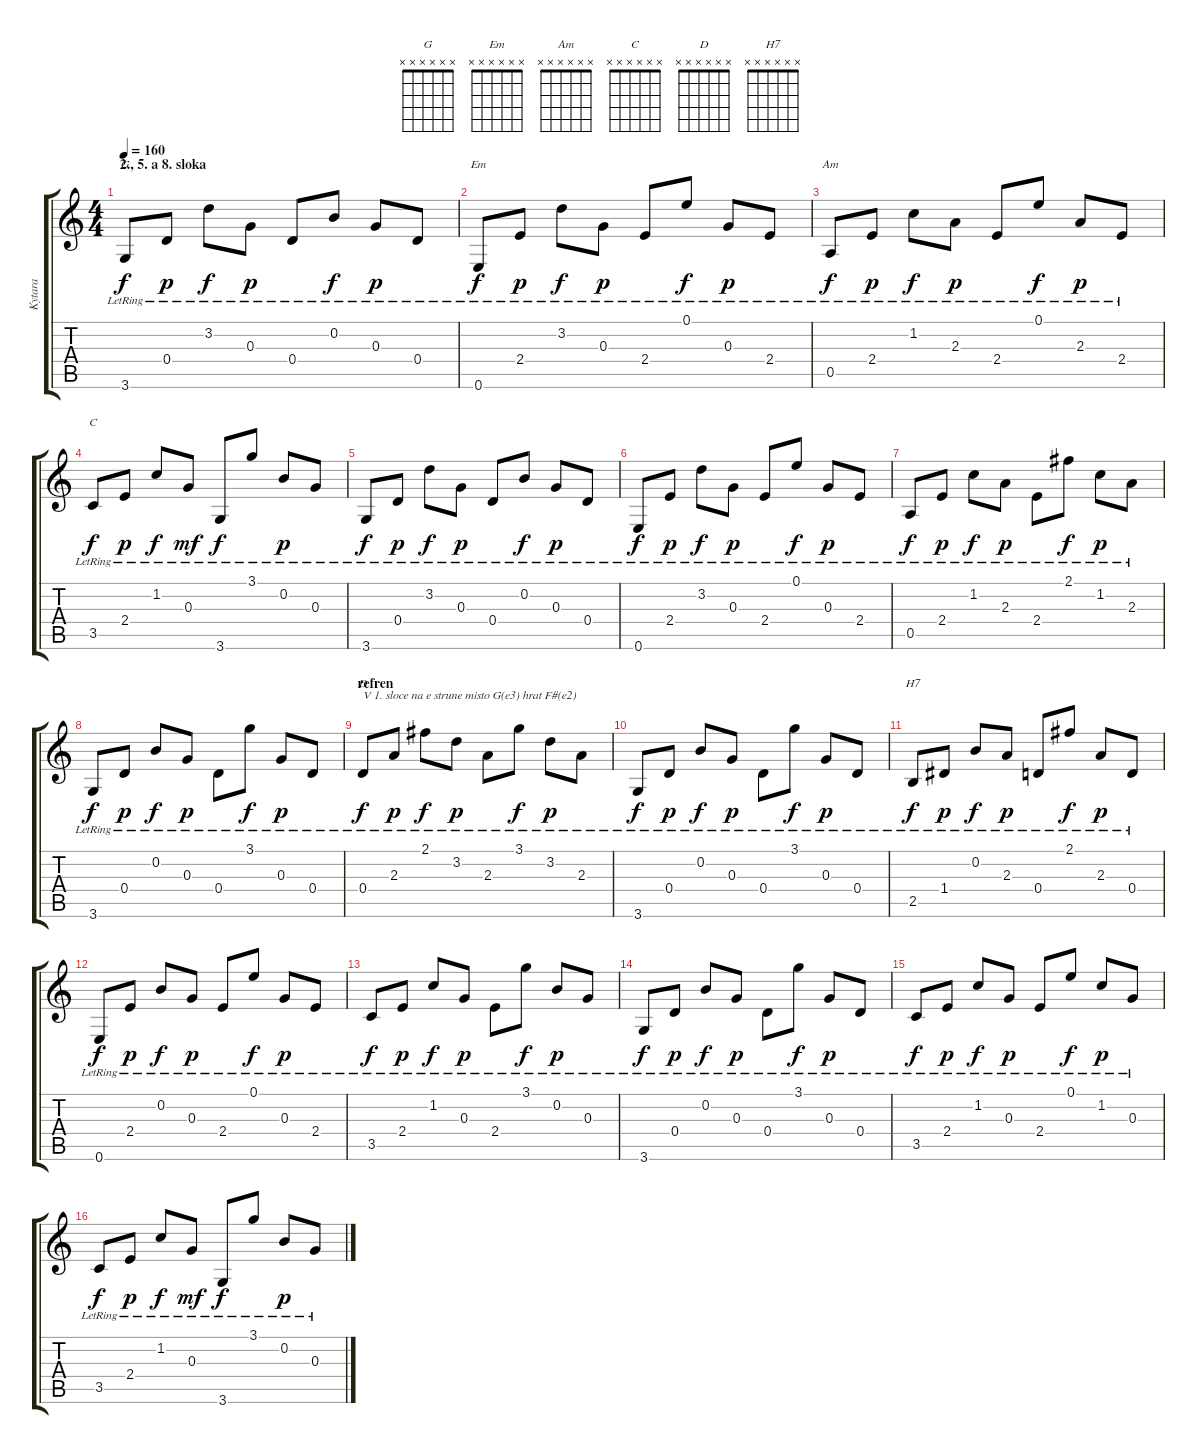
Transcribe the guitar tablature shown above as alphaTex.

\track ("Kytara" "Kytara") {instrument acousticguitarnylon}
\staff {score tabs}
\tuning (E4 B3 G3 D3 A2 E2) {hide}
\chord ("G" x x x x x x)
\chord ("Em" x x x x x x)
\chord ("Am" x x x x x x)
\chord ("C" x x x x x x)
\chord ("D" x x x x x x)
\chord ("H7" x x x x x x)
\ts (4 4)
\section ("" "2., 5. a 8. sloka")
\tempo 160
\clef g2
\ks c
3.6{lr}.8{ch "G" dy f} 0.4{lr}.8{dy p} 3.2{lr}.8{dy f} 0.3{lr}.8{dy p} 0.4{lr}.8 0.2{lr}.8{dy f} 0.3{lr}.8{dy p} 0.4{lr}.8 |
0.6{lr}.8{ch "Em" dy f} 2.4{lr}.8{dy p} 3.2{lr}.8{dy f} 0.3{lr}.8{dy p} 2.4{lr}.8 0.1{lr}.8{dy f} 0.3{lr}.8{dy p} 2.4{lr}.8 |
0.5{lr}.8{ch "Am" dy f} 2.4{lr}.8{dy p} 1.2{lr}.8{dy f} 2.3{lr}.8{dy p} 2.4{lr}.8 0.1{lr}.8{dy f} 2.3{lr}.8{dy p} 2.4{lr}.8 |
3.5{lr}.8{ch "C" dy f} 2.4{lr}.8{dy p} 1.2{lr}.8{dy f} 0.3{lr}.8{dy mf} 3.6{lr}.8{dy f} 3.1{lr}.8 0.2{lr}.8{dy p} 0.3{lr}.8 |
3.6{lr}.8{dy f} 0.4{lr}.8{dy p} 3.2{lr}.8{dy f} 0.3{lr}.8{dy p} 0.4{lr}.8 0.2{lr}.8{dy f} 0.3{lr}.8{dy p} 0.4{lr}.8 |
0.6{lr}.8{dy f} 2.4{lr}.8{dy p} 3.2{lr}.8{dy f} 0.3{lr}.8{dy p} 2.4{lr}.8 0.1{lr}.8{dy f} 0.3{lr}.8{dy p} 2.4{lr}.8 |
0.5{lr}.8{dy f} 2.4{lr}.8{dy p} 1.2{lr}.8{dy f} 2.3{lr}.8{dy p} 2.4{lr}.8 2.1{lr}.8{dy f} 1.2{lr}.8{dy p} 2.3{lr}.8 |
3.6{lr}.8{dy f} 0.4{lr}.8{dy p} 0.2{lr}.8{dy f} 0.3{lr}.8{dy p} 0.4{lr}.8 3.1{lr}.8{dy f} 0.3{lr}.8{dy p} 0.4{lr}.8 |
\section ("" "refren")
0.4{lr}.8{ch "D" txt "V 1. sloce na e strune misto G(e3) hrat F#(e2)" dy f} 2.3{lr}.8{dy p} 2.1{lr}.8{dy f} 3.2{lr}.8{dy p} 2.3{lr}.8 3.1{lr}.8{dy f} 3.2{lr}.8{dy p} 2.3{lr}.8 |
3.6{lr}.8{dy f} 0.4{lr}.8{dy p} 0.2{lr}.8{dy f} 0.3{lr}.8{dy p} 0.4{lr}.8 3.1{lr}.8{dy f} 0.3{lr}.8{dy p} 0.4{lr}.8 |
2.5{lr}.8{ch "H7" dy f} 1.4{lr}.8{dy p} 0.2{lr}.8{dy f} 2.3{lr}.8{dy p} 0.4{lr}.8 2.1{lr}.8{dy f} 2.3{lr}.8{dy p} 0.4{lr}.8 |
0.6{lr}.8{dy f} 2.4{lr}.8{dy p} 0.2{lr}.8{dy f} 0.3{lr}.8{dy p} 2.4{lr}.8 0.1{lr}.8{dy f} 0.3{lr}.8{dy p} 2.4{lr}.8 |
3.5{lr}.8{dy f} 2.4{lr}.8{dy p} 1.2{lr}.8{dy f} 0.3{lr}.8{dy p} 2.4{lr}.8 3.1{lr}.8{dy f} 0.2{lr}.8{dy p} 0.3{lr}.8 |
3.6{lr}.8{dy f} 0.4{lr}.8{dy p} 0.2{lr}.8{dy f} 0.3{lr}.8{dy p} 0.4{lr}.8 3.1{lr}.8{dy f} 0.3{lr}.8{dy p} 0.4{lr}.8 |
3.5{lr}.8{dy f} 2.4{lr}.8{dy p} 1.2{lr}.8{dy f} 0.3{lr}.8{dy p} 2.4{lr}.8 0.1{lr}.8{dy f} 1.2{lr}.8{dy p} 0.3{lr}.8 |
3.5{lr}.8{dy f} 2.4{lr}.8{dy p} 1.2{lr}.8{dy f} 0.3{lr}.8{dy mf} 3.6{lr}.8{dy f} 3.1{lr}.8 0.2{lr}.8{dy p} 0.3{lr}.8
